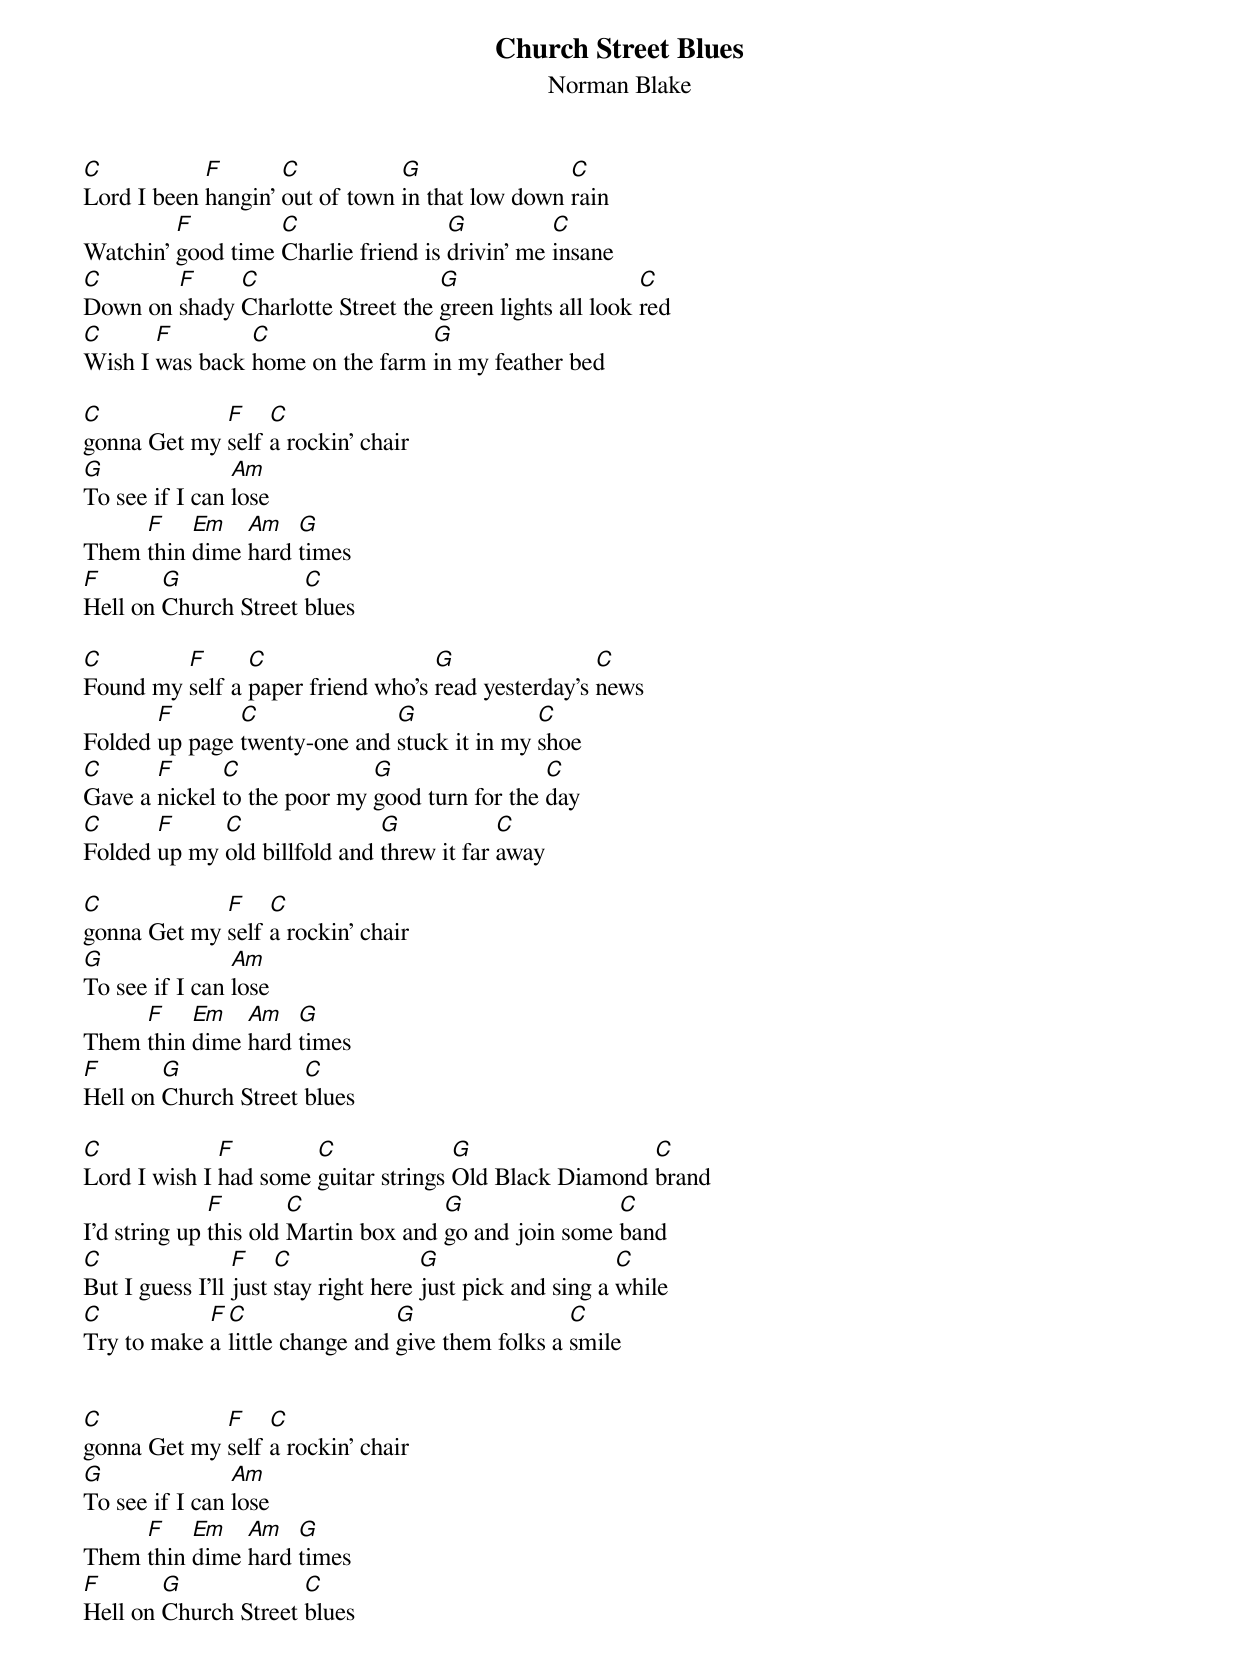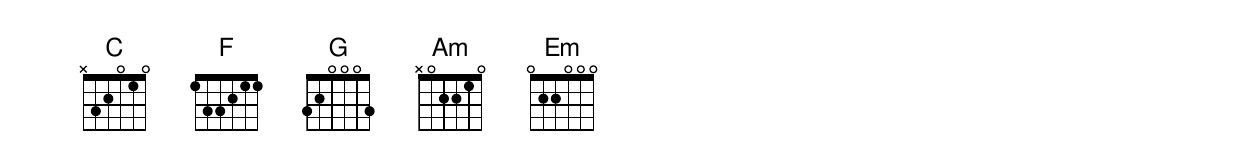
{title: Church Street Blues}
{subtitle: Norman Blake}

[C]Lord I been [F]hangin' [C]out of town [G]in that low down [C]rain
Watchin' [F]good time [C]Charlie friend is [G]drivin' me [C]insane
[C]Down on [F]shady [C]Charlotte Street the [G]green lights all look [C]red
[C]Wish I [F]was back [C]home on the farm [G]in my feather bed

[C]gonna Get my [F]self [C]a rockin' chair
[G]To see if I can [Am]lose
Them [F]thin [Em]dime [Am]hard [G]times
[F]Hell on [G]Church Street [C]blues

[C]Found my [F]self a [C]paper friend who's [G]read yesterday's [C]news
Folded [F]up page [C]twenty-one and [G]stuck it in my [C]shoe
[C]Gave a [F]nickel [C]to the poor my [G]good turn for the [C]day
[C]Folded [F]up my [C]old billfold and [G]threw it far [C]away

[C]gonna Get my [F]self [C]a rockin' chair
[G]To see if I can [Am]lose
Them [F]thin [Em]dime [Am]hard [G]times
[F]Hell on [G]Church Street [C]blues

[C]Lord I wish I [F]had some [C]guitar strings [G]Old Black Diamond [C]brand
I'd string up [F]this old [C]Martin box and [G]go and join some [C]band
[C]But I guess I'll [F]just [C]stay right here [G]just pick and sing a [C]while
[C]Try to make [F]a [C]little change and [G]give them folks a [C]smile


[C]gonna Get my [F]self [C]a rockin' chair
[G]To see if I can [Am]lose
Them [F]thin [Em]dime [Am]hard [G]times
[F]Hell on [G]Church Street [C]blues
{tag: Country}
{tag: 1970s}



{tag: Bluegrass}
